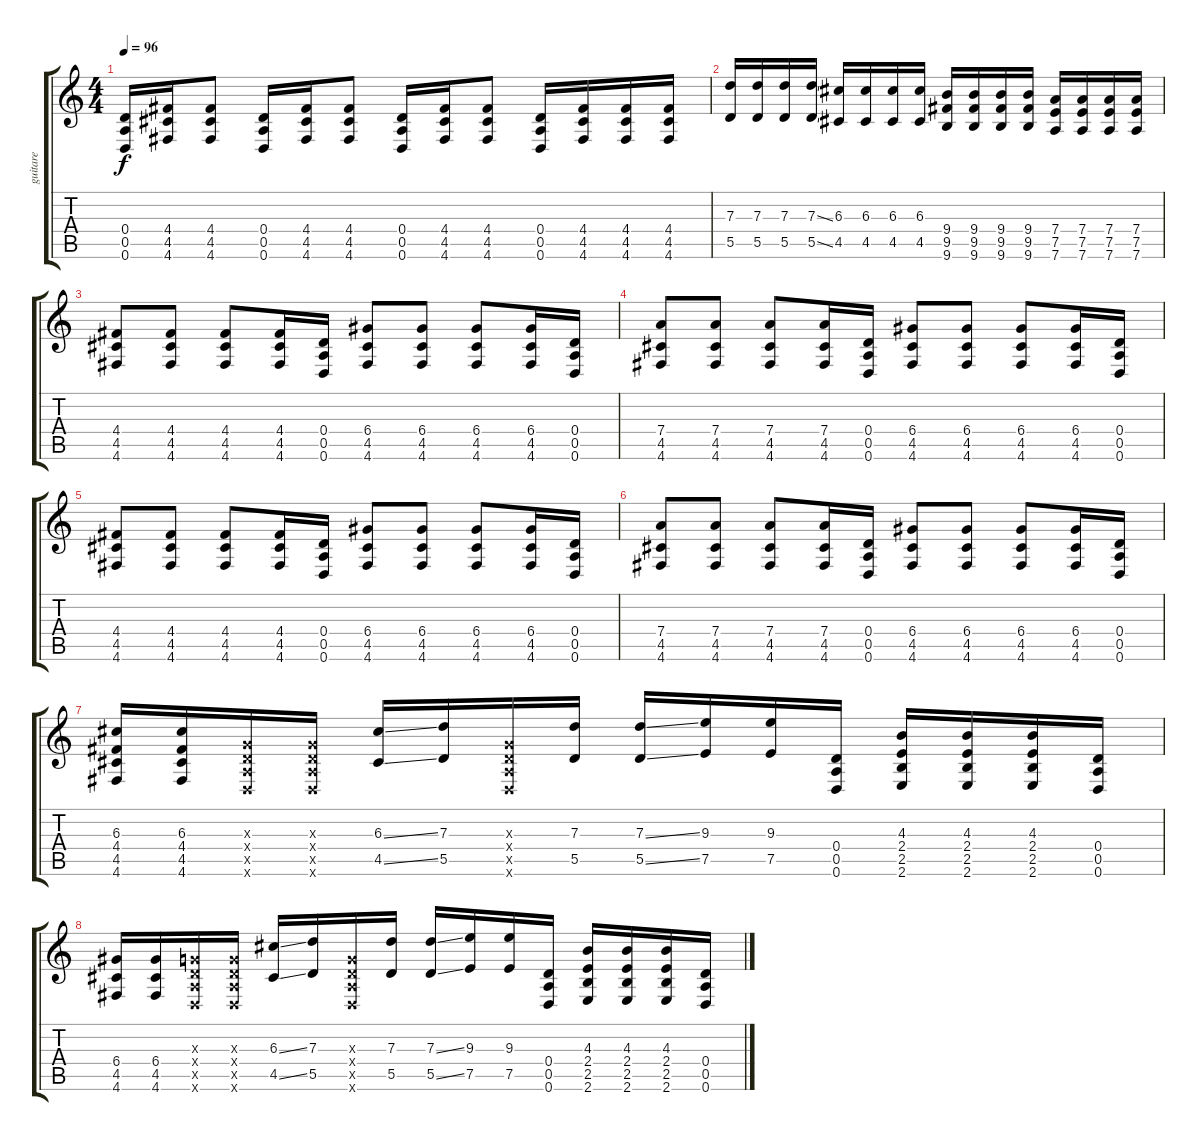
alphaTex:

\track ("guitare" "guitare") {instrument distortionguitar}
\staff {score tabs}
\tuning (E4 B3 G3 D3 A2 D2) {hide}
\ts (4 4)
\tempo 96
\clef g2
\ks c
(0.4 0.5 0.6).16{dy f} (4.4 4.5 4.6).16 (4.4 4.5 4.6).8 (0.4 0.5 0.6).16 (4.4 4.5 4.6).16 (4.4 4.5 4.6).8 (0.4 0.5 0.6).16 (4.4 4.5 4.6).16 (4.4 4.5 4.6).8 (0.4 0.5 0.6).16 (4.4 4.5 4.6).16 (4.4 4.5 4.6).16 (4.4 4.5 4.6).16 |
(7.3 5.5).16 (7.3 5.5).16 (7.3 5.5).16 (7.3{ss} 5.5{ss}).16 (6.3 4.5).16 (6.3 4.5).16 (6.3 4.5).16 (6.3 4.5).16 (9.4 9.5 9.6).16 (9.4 9.5 9.6).16 (9.4 9.5 9.6).16 (9.4 9.5 9.6).16 (7.4 7.5 7.6).16 (7.4 7.5 7.6).16 (7.4 7.5 7.6).16 (7.4 7.5 7.6).16 |
(4.4 4.5 4.6).8 (4.4 4.5 4.6).8 (4.4 4.5 4.6).8 (4.4 4.5 4.6).16 (0.4 0.5 0.6).16 (6.4 4.5 4.6).8 (6.4 4.5 4.6).8 (6.4 4.5 4.6).8 (6.4 4.5 4.6).16 (0.4 0.5 0.6).16 |
(7.4 4.5 4.6).8 (7.4 4.5 4.6).8 (7.4 4.5 4.6).8 (7.4 4.5 4.6).16 (0.4 0.5 0.6).16 (6.4 4.5 4.6).8 (6.4 4.5 4.6).8 (6.4 4.5 4.6).8 (6.4 4.5 4.6).16 (0.4 0.5 0.6).16 |
(4.4 4.5 4.6).8 (4.4 4.5 4.6).8 (4.4 4.5 4.6).8 (4.4 4.5 4.6).16 (0.4 0.5 0.6).16 (6.4 4.5 4.6).8 (6.4 4.5 4.6).8 (6.4 4.5 4.6).8 (6.4 4.5 4.6).16 (0.4 0.5 0.6).16 |
(7.4 4.5 4.6).8 (7.4 4.5 4.6).8 (7.4 4.5 4.6).8 (7.4 4.5 4.6).16 (0.4 0.5 0.6).16 (6.4 4.5 4.6).8 (6.4 4.5 4.6).8 (6.4 4.5 4.6).8 (6.4 4.5 4.6).16 (0.4 0.5 0.6).16 |
(6.3 4.4 4.5 4.6).16 (6.3 4.4 4.5 4.6).16 (0.3{x} 0.4{x} 0.5{x} 0.6{x}).16 (0.3{x} 0.4{x} 0.5{x} 0.6{x}).16 (6.3{ss} 4.5{ss}).16 (7.3 5.5).16 (0.3{x} 0.4{x} 0.5{x} 0.6{x}).16 (7.3 5.5).16 (7.3{ss} 5.5{ss}).16 (9.3 7.5).16 (9.3 7.5).16 (0.4 0.5 0.6).16 (4.3 2.4 2.5 2.6).16 (4.3 2.4 2.5 2.6).16 (4.3 2.4 2.5 2.6).16 (0.4 0.5 0.6).16 |
(6.4 4.5 4.6).16 (6.4 4.5 4.6).16 (0.3{x} 0.4{x} 0.5{x} 0.6{x}).16 (0.3{x} 0.4{x} 0.5{x} 0.6{x}).16 (6.3{ss} 4.5{ss}).16 (7.3 5.5).16 (0.3{x} 0.4{x} 0.5{x} 0.6{x}).16 (7.3 5.5).16 (7.3{ss} 5.5{ss}).16 (9.3 7.5).16 (9.3 7.5).16 (0.4 0.5 0.6).16 (4.3 2.4 2.5 2.6).16 (4.3 2.4 2.5 2.6).16 (4.3 2.4 2.5 2.6).16 (0.4 0.5 0.6).16
